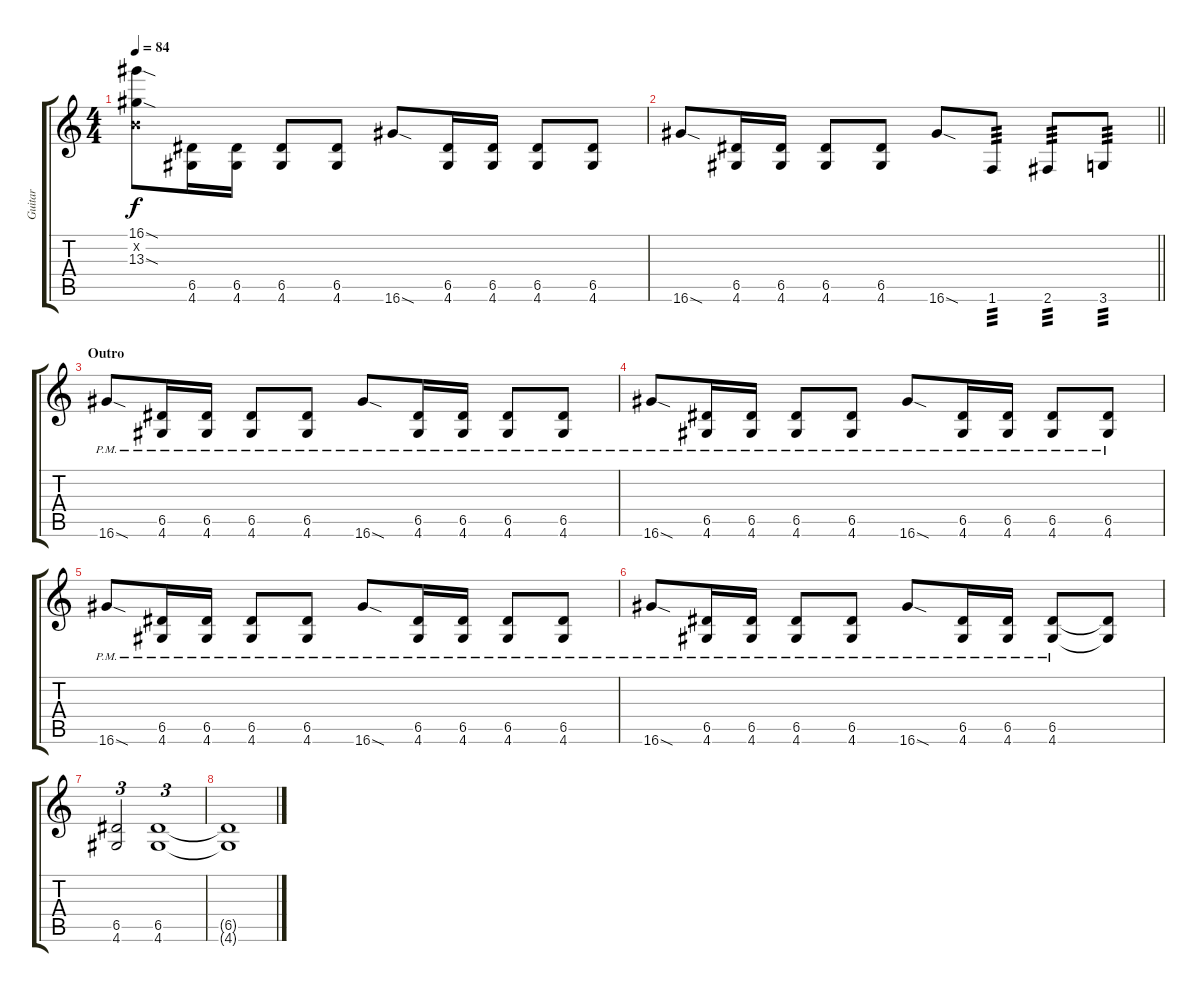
\track ("Guitar" "Guitar") {instrument overdrivenguitar}
\staff {score tabs}
\tuning (E4 B3 G3 D3 A2 E2) {hide}
\ts (4 4)
\tempo 84
\clef g2
\ks c
(16.1{sod} 0.2{x} 13.3{sod}).8{dy f} (6.5 4.6).16 (6.5 4.6).16 (6.5 4.6).8 (6.5 4.6).8 16.6{sod}.8 (6.5 4.6).16 (6.5 4.6).16 (6.5 4.6).8 (6.5 4.6).8 |
\barLineRight lightlight
16.6{sod}.8 (6.5 4.6).16 (6.5 4.6).16 (6.5 4.6).8 (6.5 4.6).8 16.6{sod}.8 1.6.8{tp 3} 2.6.8{tp 3} 3.6.8{tp 3} |
\section ("" "Outro")
16.6{sod pm}.8 (6.5{pm} 4.6{pm}).16 (6.5{pm} 4.6{pm}).16 (6.5{pm} 4.6{pm}).8 (6.5{pm} 4.6{pm}).8 16.6{sod pm}.8 (6.5{pm} 4.6{pm}).16 (6.5{pm} 4.6{pm}).16 (6.5{pm} 4.6{pm}).8 (6.5{pm} 4.6{pm}).8 |
16.6{sod pm}.8 (6.5{pm} 4.6{pm}).16 (6.5{pm} 4.6{pm}).16 (6.5{pm} 4.6{pm}).8 (6.5{pm} 4.6{pm}).8 16.6{sod pm}.8 (6.5{pm} 4.6{pm}).16 (6.5{pm} 4.6{pm}).16 (6.5{pm} 4.6{pm}).8 (6.5{pm} 4.6{pm}).8 |
16.6{sod pm}.8 (6.5{pm} 4.6{pm}).16 (6.5{pm} 4.6{pm}).16 (6.5{pm} 4.6{pm}).8 (6.5{pm} 4.6{pm}).8 16.6{sod pm}.8 (6.5{pm} 4.6{pm}).16 (6.5{pm} 4.6{pm}).16 (6.5{pm} 4.6{pm}).8 (6.5{pm} 4.6{pm}).8 |
16.6{sod pm}.8 (6.5{pm} 4.6{pm}).16 (6.5{pm} 4.6{pm}).16 (6.5{pm} 4.6{pm}).8 (6.5{pm} 4.6{pm}).8 16.6{sod pm}.8 (6.5{pm} 4.6{pm}).16 (6.5{pm} 4.6{pm}).16 (6.5{pm} 4.6{pm}).8 (6.5{t} 4.6{t}).8 |
(6.5 4.6).2{tu (3 2)} (6.5 4.6).1{tu (3 2)} |
(6.5{t} 4.6{t}).1
